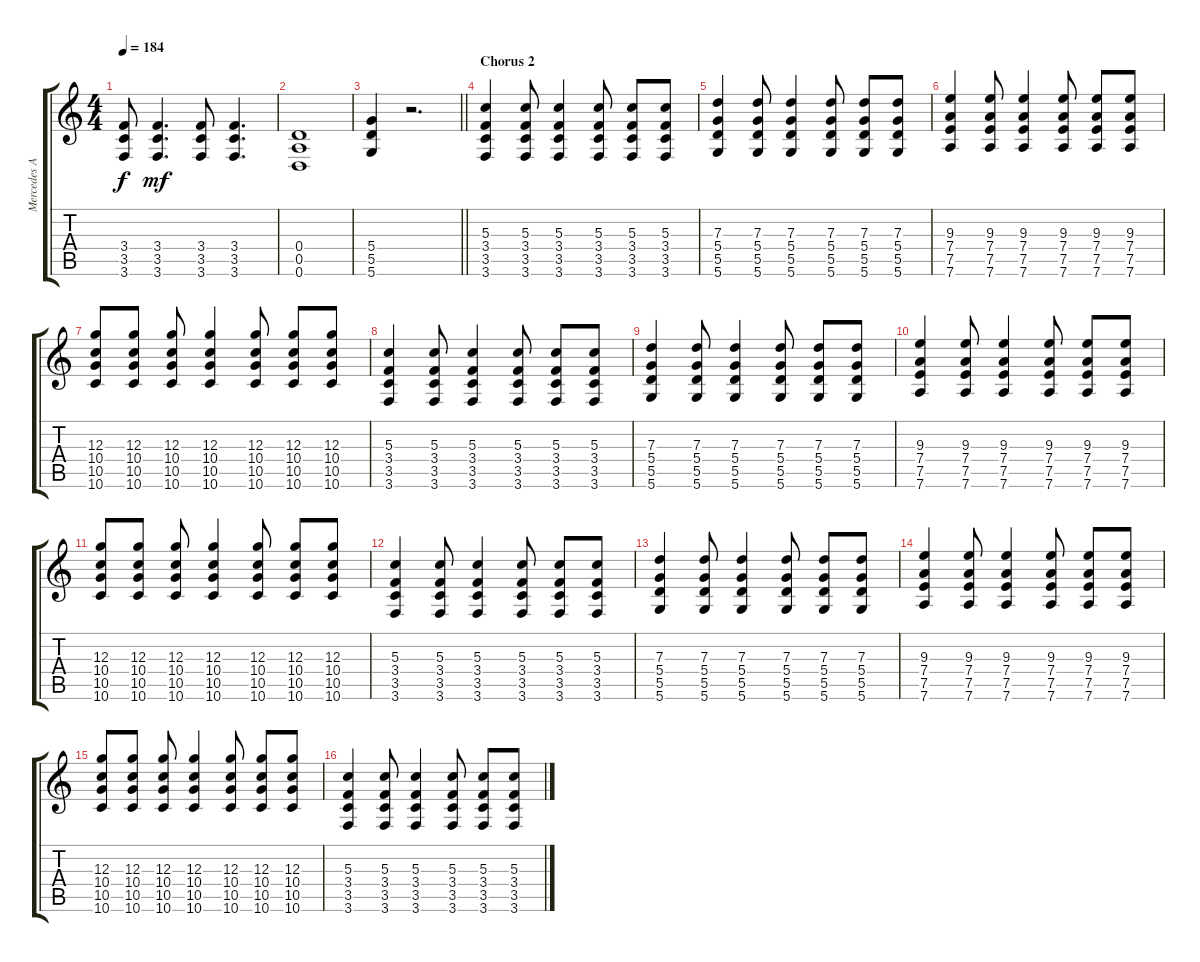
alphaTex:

\track ("Mercedes Arn-Horn (Lead Guitar)" "Mercedes A") {instrument distortionguitar}
\staff {score tabs}
\tuning (E4 B3 G3 D3 A2 D2) {hide}
\ts (4 4)
\tempo 184
\clef g2
\ks c
(3.4{t} 3.5{t} 3.6{t}).8{dy f} (3.4 3.5 3.6).4{d dy mf} (3.4 3.5 3.6).8 (3.4 3.5 3.6).4{d} |
(0.4 0.5 0.6).1 |
\barLineRight lightlight
(5.4 5.5 5.6).4 r.2{d} |
\section ("" "Chorus 2")
(5.3 3.4 3.5 3.6).4 (5.3 3.4 3.5 3.6).8 (5.3 3.4 3.5 3.6).4 (5.3 3.4 3.5 3.6).8 (5.3 3.4 3.5 3.6).8 (5.3 3.4 3.5 3.6).8 |
(7.3 5.4 5.5 5.6).4 (7.3 5.4 5.5 5.6).8 (7.3 5.4 5.5 5.6).4 (7.3 5.4 5.5 5.6).8 (7.3 5.4 5.5 5.6).8 (7.3 5.4 5.5 5.6).8 |
(9.3 7.4 7.5 7.6).4 (9.3 7.4 7.5 7.6).8 (9.3 7.4 7.5 7.6).4 (9.3 7.4 7.5 7.6).8 (9.3 7.4 7.5 7.6).8 (9.3 7.4 7.5 7.6).8 |
(12.3 10.4 10.5 10.6).8 (12.3 10.4 10.5 10.6).8 (12.3 10.4 10.5 10.6).8 (12.3 10.4 10.5 10.6).4 (12.3 10.4 10.5 10.6).8 (12.3 10.4 10.5 10.6).8 (12.3 10.4 10.5 10.6).8 |
(5.3 3.4 3.5 3.6).4 (5.3 3.4 3.5 3.6).8 (5.3 3.4 3.5 3.6).4 (5.3 3.4 3.5 3.6).8 (5.3 3.4 3.5 3.6).8 (5.3 3.4 3.5 3.6).8 |
(7.3 5.4 5.5 5.6).4 (7.3 5.4 5.5 5.6).8 (7.3 5.4 5.5 5.6).4 (7.3 5.4 5.5 5.6).8 (7.3 5.4 5.5 5.6).8 (7.3 5.4 5.5 5.6).8 |
(9.3 7.4 7.5 7.6).4 (9.3 7.4 7.5 7.6).8 (9.3 7.4 7.5 7.6).4 (9.3 7.4 7.5 7.6).8 (9.3 7.4 7.5 7.6).8 (9.3 7.4 7.5 7.6).8 |
(12.3 10.4 10.5 10.6).8 (12.3 10.4 10.5 10.6).8 (12.3 10.4 10.5 10.6).8 (12.3 10.4 10.5 10.6).4 (12.3 10.4 10.5 10.6).8 (12.3 10.4 10.5 10.6).8 (12.3 10.4 10.5 10.6).8 |
(5.3 3.4 3.5 3.6).4 (5.3 3.4 3.5 3.6).8 (5.3 3.4 3.5 3.6).4 (5.3 3.4 3.5 3.6).8 (5.3 3.4 3.5 3.6).8 (5.3 3.4 3.5 3.6).8 |
(7.3 5.4 5.5 5.6).4 (7.3 5.4 5.5 5.6).8 (7.3 5.4 5.5 5.6).4 (7.3 5.4 5.5 5.6).8 (7.3 5.4 5.5 5.6).8 (7.3 5.4 5.5 5.6).8 |
(9.3 7.4 7.5 7.6).4 (9.3 7.4 7.5 7.6).8 (9.3 7.4 7.5 7.6).4 (9.3 7.4 7.5 7.6).8 (9.3 7.4 7.5 7.6).8 (9.3 7.4 7.5 7.6).8 |
(12.3 10.4 10.5 10.6).8 (12.3 10.4 10.5 10.6).8 (12.3 10.4 10.5 10.6).8 (12.3 10.4 10.5 10.6).4 (12.3 10.4 10.5 10.6).8 (12.3 10.4 10.5 10.6).8 (12.3 10.4 10.5 10.6).8 |
(5.3 3.4 3.5 3.6).4 (5.3 3.4 3.5 3.6).8 (5.3 3.4 3.5 3.6).4 (5.3 3.4 3.5 3.6).8 (5.3 3.4 3.5 3.6).8 (5.3 3.4 3.5 3.6).8
